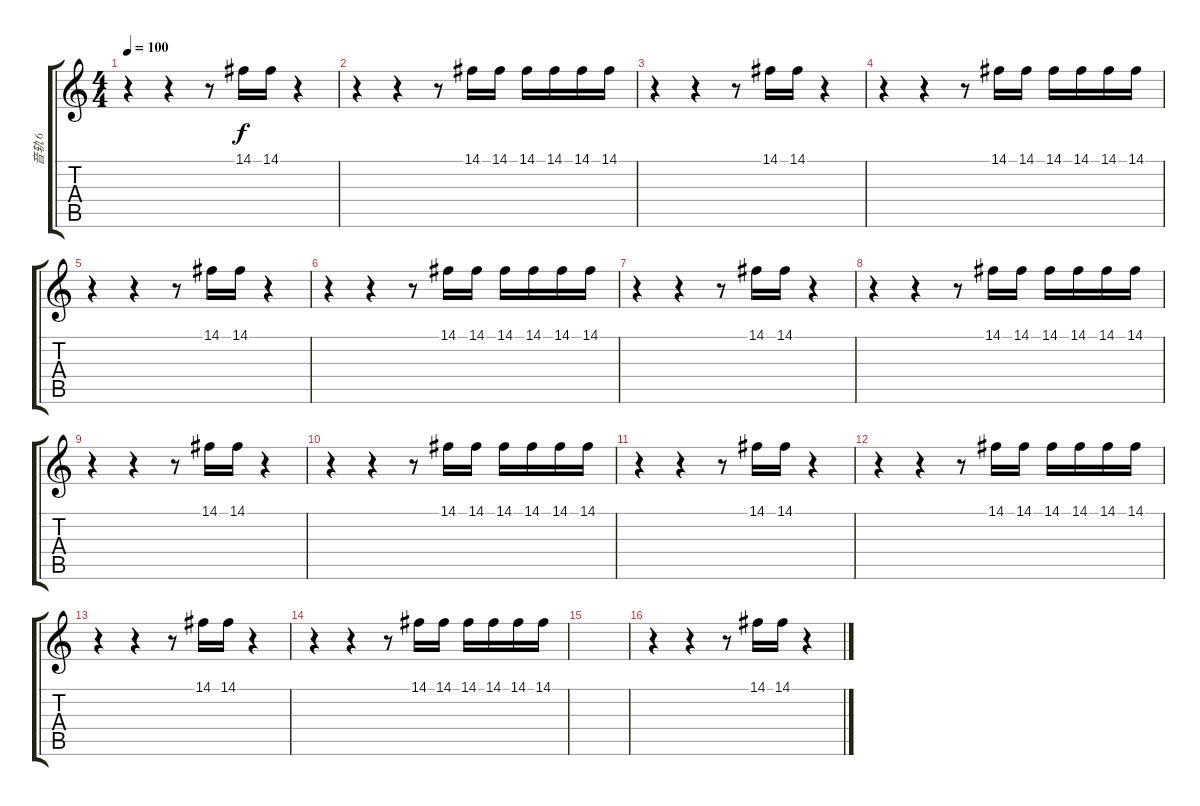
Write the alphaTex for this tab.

\track ("音轨 6" "音轨 6") {instrument harpsichord}
\staff {score tabs}
\tuning (E4 B3 G3 D3 A2 E2) {hide}
\ts (4 4)
\tempo 100
\clef g2
\ks c
r.4{dy f} r.4 r.8 14.1.16 14.1.16 r.4 |
r.4 r.4 r.8 14.1.16 14.1.16 14.1.16 14.1.16 14.1.16 14.1.16 |
r.4 r.4 r.8 14.1.16 14.1.16 r.4 |
r.4 r.4 r.8 14.1.16 14.1.16 14.1.16 14.1.16 14.1.16 14.1.16 |
r.4 r.4 r.8 14.1.16 14.1.16 r.4 |
r.4 r.4 r.8 14.1.16 14.1.16 14.1.16 14.1.16 14.1.16 14.1.16 |
r.4 r.4 r.8 14.1.16 14.1.16 r.4 |
r.4 r.4 r.8 14.1.16 14.1.16 14.1.16 14.1.16 14.1.16 14.1.16 |
r.4 r.4 r.8 14.1.16 14.1.16 r.4 |
r.4 r.4 r.8 14.1.16 14.1.16 14.1.16 14.1.16 14.1.16 14.1.16 |
r.4 r.4 r.8 14.1.16 14.1.16 r.4 |
r.4 r.4 r.8 14.1.16 14.1.16 14.1.16 14.1.16 14.1.16 14.1.16 |
r.4 r.4 r.8 14.1.16 14.1.16 r.4 |
r.4 r.4 r.8 14.1.16 14.1.16 14.1.16 14.1.16 14.1.16 14.1.16 |
|
r.4 r.4 r.8 14.1.16 14.1.16 r.4
